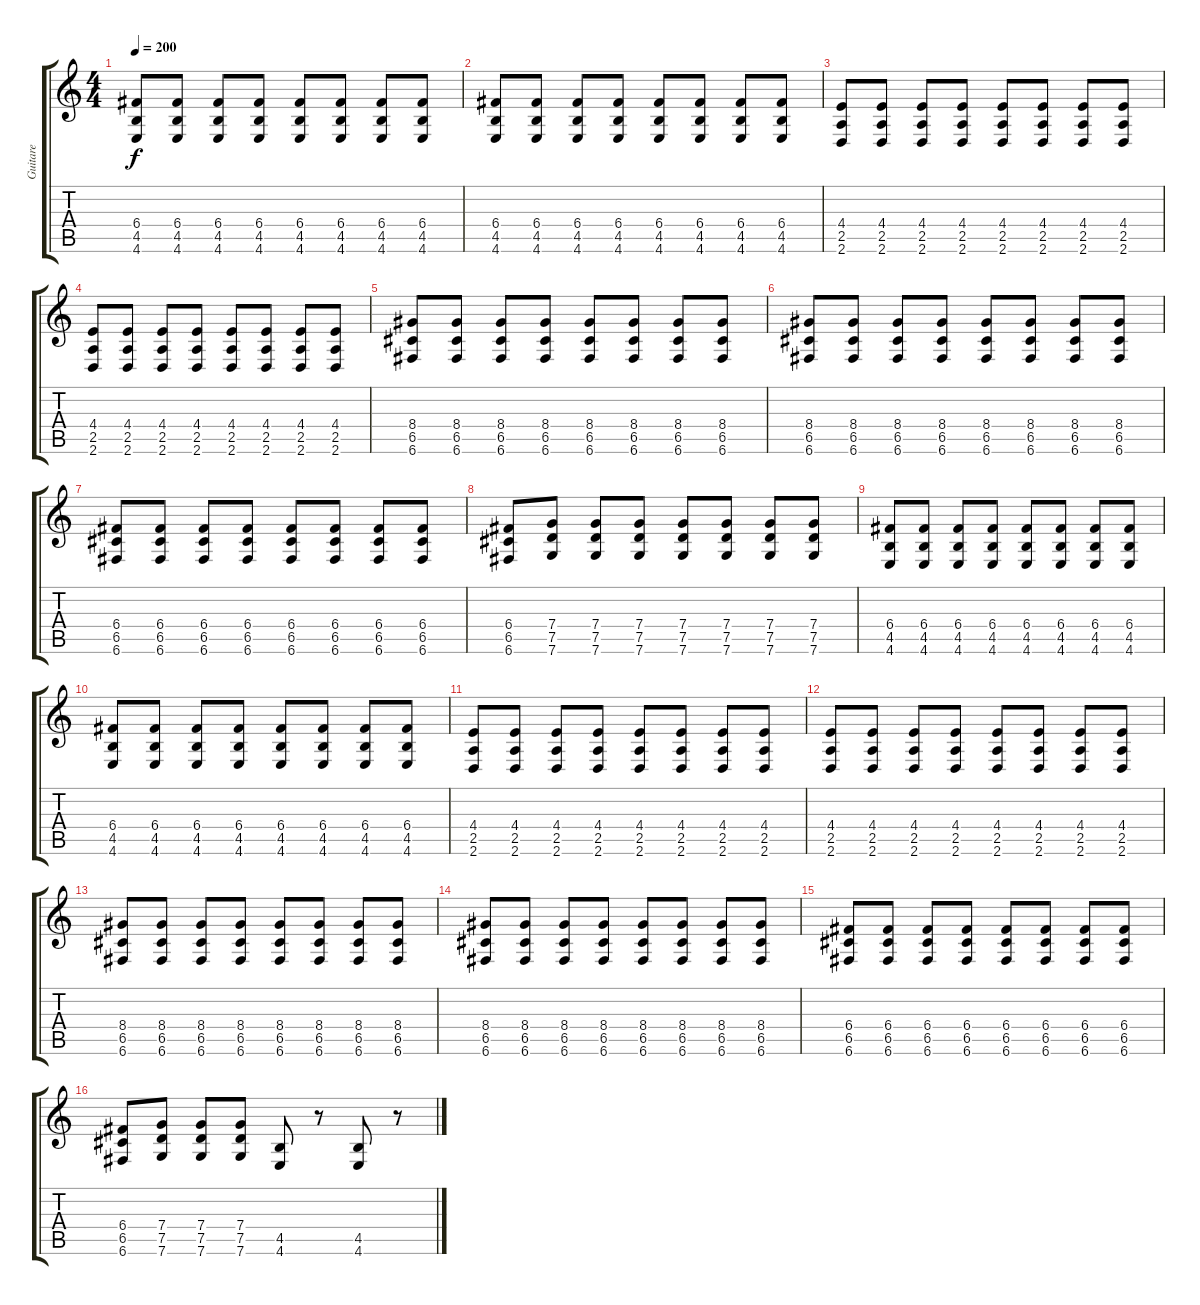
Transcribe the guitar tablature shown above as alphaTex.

\track ("Guitare" "Guitare") {instrument distortionguitar}
\staff {score tabs}
\tuning (D4 A3 F3 C3 G2 C2) {hide}
\ts (4 4)
\tempo 200
\clef g2
\ks c
(6.4 4.5 4.6).8{dy f} (6.4 4.5 4.6).8 (6.4 4.5 4.6).8 (6.4 4.5 4.6).8 (6.4 4.5 4.6).8 (6.4 4.5 4.6).8 (6.4 4.5 4.6).8 (6.4 4.5 4.6).8 |
(6.4 4.5 4.6).8 (6.4 4.5 4.6).8 (6.4 4.5 4.6).8 (6.4 4.5 4.6).8 (6.4 4.5 4.6).8 (6.4 4.5 4.6).8 (6.4 4.5 4.6).8 (6.4 4.5 4.6).8 |
(4.4 2.5 2.6).8 (4.4 2.5 2.6).8 (4.4 2.5 2.6).8 (4.4 2.5 2.6).8 (4.4 2.5 2.6).8 (4.4 2.5 2.6).8 (4.4 2.5 2.6).8 (4.4 2.5 2.6).8 |
(4.4 2.5 2.6).8 (4.4 2.5 2.6).8 (4.4 2.5 2.6).8 (4.4 2.5 2.6).8 (4.4 2.5 2.6).8 (4.4 2.5 2.6).8 (4.4 2.5 2.6).8 (4.4 2.5 2.6).8 |
(8.4 6.5 6.6).8 (8.4 6.5 6.6).8 (8.4 6.5 6.6).8 (8.4 6.5 6.6).8 (8.4 6.5 6.6).8 (8.4 6.5 6.6).8 (8.4 6.5 6.6).8 (8.4 6.5 6.6).8 |
(8.4 6.5 6.6).8 (8.4 6.5 6.6).8 (8.4 6.5 6.6).8 (8.4 6.5 6.6).8 (8.4 6.5 6.6).8 (8.4 6.5 6.6).8 (8.4 6.5 6.6).8 (8.4 6.5 6.6).8 |
(6.4 6.5 6.6).8 (6.4 6.5 6.6).8 (6.4 6.5 6.6).8 (6.4 6.5 6.6).8 (6.4 6.5 6.6).8 (6.4 6.5 6.6).8 (6.4 6.5 6.6).8 (6.4 6.5 6.6).8 |
(6.4 6.5 6.6).8 (7.4 7.5 7.6).8 (7.4 7.5 7.6).8 (7.4 7.5 7.6).8 (7.4 7.5 7.6).8 (7.4 7.5 7.6).8 (7.4 7.5 7.6).8 (7.4 7.5 7.6).8 |
(6.4 4.5 4.6).8 (6.4 4.5 4.6).8 (6.4 4.5 4.6).8 (6.4 4.5 4.6).8 (6.4 4.5 4.6).8 (6.4 4.5 4.6).8 (6.4 4.5 4.6).8 (6.4 4.5 4.6).8 |
(6.4 4.5 4.6).8 (6.4 4.5 4.6).8 (6.4 4.5 4.6).8 (6.4 4.5 4.6).8 (6.4 4.5 4.6).8 (6.4 4.5 4.6).8 (6.4 4.5 4.6).8 (6.4 4.5 4.6).8 |
(4.4 2.5 2.6).8 (4.4 2.5 2.6).8 (4.4 2.5 2.6).8 (4.4 2.5 2.6).8 (4.4 2.5 2.6).8 (4.4 2.5 2.6).8 (4.4 2.5 2.6).8 (4.4 2.5 2.6).8 |
(4.4 2.5 2.6).8 (4.4 2.5 2.6).8 (4.4 2.5 2.6).8 (4.4 2.5 2.6).8 (4.4 2.5 2.6).8 (4.4 2.5 2.6).8 (4.4 2.5 2.6).8 (4.4 2.5 2.6).8 |
(8.4 6.5 6.6).8 (8.4 6.5 6.6).8 (8.4 6.5 6.6).8 (8.4 6.5 6.6).8 (8.4 6.5 6.6).8 (8.4 6.5 6.6).8 (8.4 6.5 6.6).8 (8.4 6.5 6.6).8 |
(8.4 6.5 6.6).8 (8.4 6.5 6.6).8 (8.4 6.5 6.6).8 (8.4 6.5 6.6).8 (8.4 6.5 6.6).8 (8.4 6.5 6.6).8 (8.4 6.5 6.6).8 (8.4 6.5 6.6).8 |
(6.4 6.5 6.6).8 (6.4 6.5 6.6).8 (6.4 6.5 6.6).8 (6.4 6.5 6.6).8 (6.4 6.5 6.6).8 (6.4 6.5 6.6).8 (6.4 6.5 6.6).8 (6.4 6.5 6.6).8 |
(6.4 6.5 6.6).8 (7.4 7.5 7.6).8 (7.4 7.5 7.6).8 (7.4 7.5 7.6).8 (4.5 4.6).8 r.8 (4.5 4.6).8 r.8
